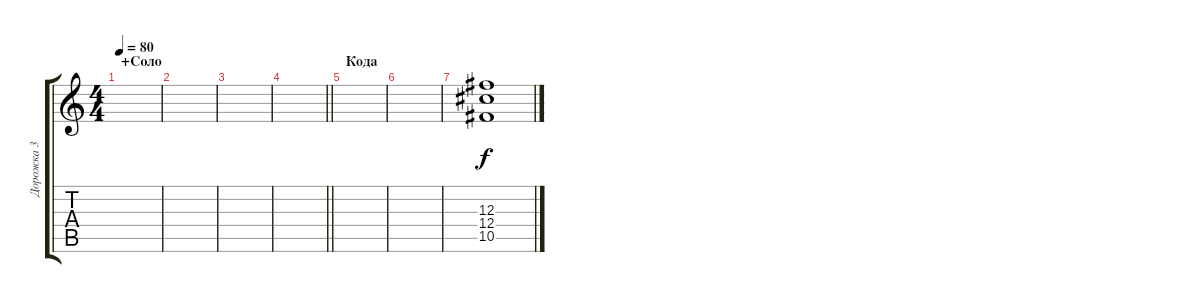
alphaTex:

\track ("Дорожка 3" "Дорожка 3") {instrument distortionguitar}
\staff {score tabs}
\tuning (Eb4 Bb3 Gb3 Db3 Ab2 Db2) {hide}
\ts (4 4)
\section ("" "+Соло")
\tempo 80
\clef g2
\ks c
|
|
|
\barLineRight lightlight
|
\section ("" "Кода")
|
|
(12.3 12.4 10.5).1
